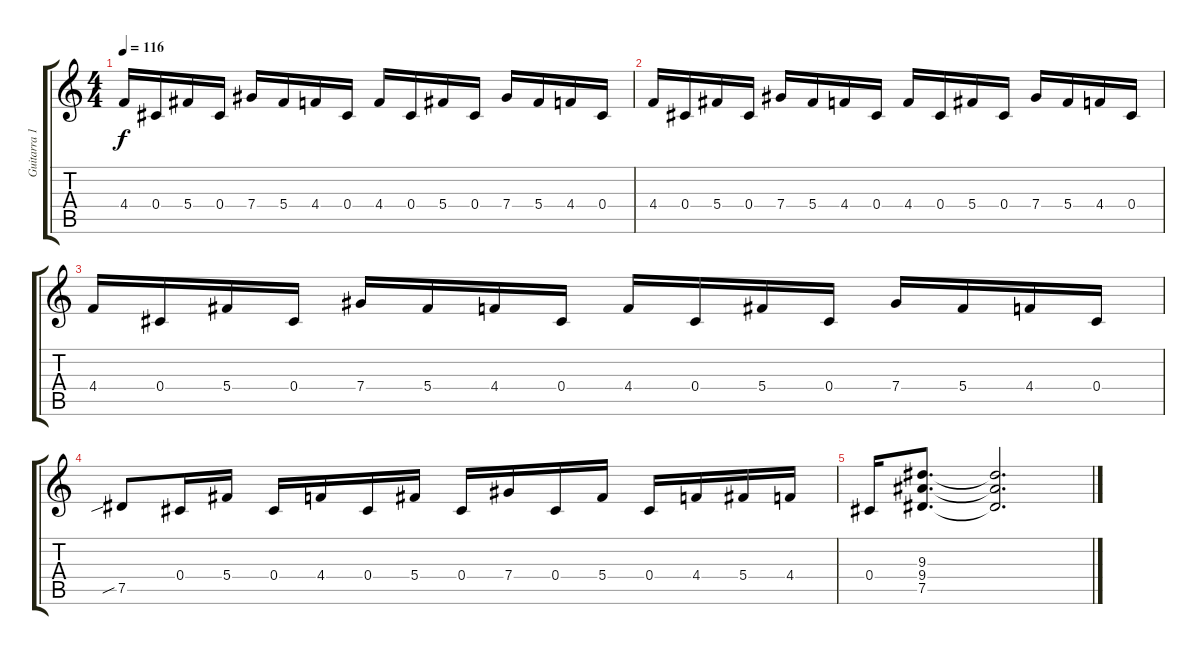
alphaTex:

\track ("Guitarra 1" "Guitarra 1") {instrument overdrivenguitar}
\staff {score tabs}
\tuning (Eb4 Bb3 Gb3 Db3 Ab2 Eb2) {hide}
\ts (4 4)
\tempo 116
\clef g2
\ks c
4.4.16{dy f} 0.4.16 5.4.16 0.4.16 7.4.16 5.4.16 4.4.16 0.4.16 4.4.16 0.4.16 5.4.16 0.4.16 7.4.16 5.4.16 4.4.16 0.4.16 |
4.4.16 0.4.16 5.4.16 0.4.16 7.4.16 5.4.16 4.4.16 0.4.16 4.4.16 0.4.16 5.4.16 0.4.16 7.4.16 5.4.16 4.4.16 0.4.16 |
4.4.16 0.4.16 5.4.16 0.4.16 7.4.16 5.4.16 4.4.16 0.4.16 4.4.16 0.4.16 5.4.16 0.4.16 7.4.16 5.4.16 4.4.16 0.4.16 |
7.5{sib}.8 0.4.16 5.4.16 0.4.16 4.4.16 0.4.16 5.4.16 0.4.16 7.4.16 0.4.16 5.4.16 0.4.16 4.4.16 5.4.16 4.4.16 |
0.4.16 (9.3 9.4 7.5).8{d} (9.3{t} 9.4{t} 7.5{t}).2{d}
